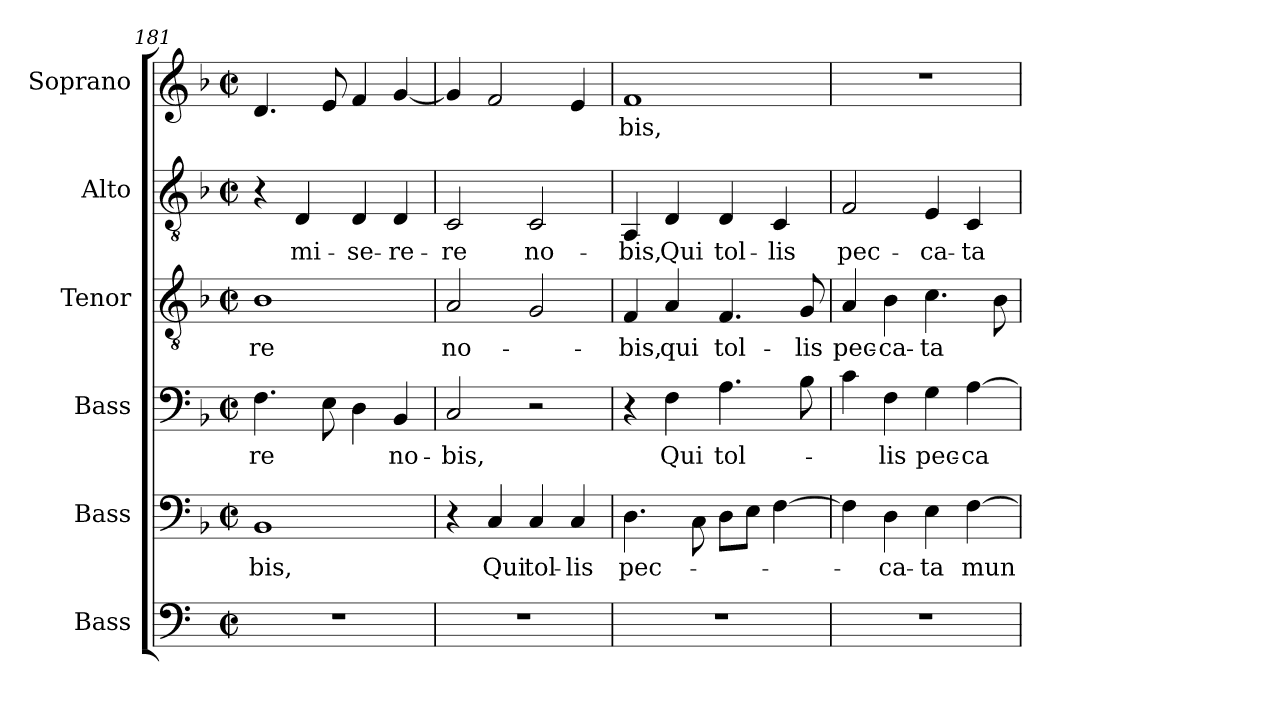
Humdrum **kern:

**kern	**kern	**text	**kern	**text	**kern	**text	**kern	**text	**kern	**text
*part6	*part5	*part5	*part4	*part4	*part3	*part3	*part2	*part2	*part1	*part1
*staff6	*staff5	*staff5	*staff4	*staff4	*staff3	*staff3	*staff2	*staff2	*staff1	*staff1
*I"Bass	*I"Bass	*	*I"Bass	*	*I"Tenor	*	*I"Alto	*	*I"Soprano	*
*I'B.	*I'B.	*	*I'B.	*	*I'T.	*	*I'A.	*	*I'S.	*
*clefF4	*clefF4	*	*clefF4	*	*clefGv2	*	*clefGv2	*	*clefG2	*
*	*	*	*	*	*ITrd7c12	*	*	*	*	*
*k[]	*k[b-]	*	*k[b-]	*	*k[b-]	*	*k[b-]	*	*k[b-]	*
*C:	*F:	*	*F:	*	*F:	*	*F:	*	*F:	*
*M2/2	*M2/2	*	*M2/2	*	*M2/2	*	*M2/2	*	*M2/2	*
*met(c|)	*met(c|)	*	*met(c|)	*	*met(c|)	*	*met(c|)	*	*met(c|)	*
=181	=181	=181	=181	=181	=181	=181	=181	=181	=181	=181
!	!	!LO:LY:b:color=#000000	!	!	!	!	!	!	!	!
!	!	!	!	!LO:LY:b:color=#000000	!	!	!	!	!	!
!	!	!	!	!	!	!LO:LY:b:color=#000000	!	!	!	!
1r	1BB-i	-bis,	4.Fi\	-re	1BB-i	-re	4r	.	4.di/	.
!	!	!	!	!	!	!	!	!LO:LY:b:color=#000000	!	!
.	.	.	.	.	.	.	4Di/	mi-	.	.
.	.	.	8Ei\	.	.	.	.	.	8ei/	.
!	!	!	!	!	!	!	!	!LO:LY:b:color=#000000	!	!
.	.	.	4Di\	.	.	.	4Di/	-se-	4fi/	.
!	!	!	!	!LO:LY:b:color=#000000	!	!	!	!	!	!
!	!	!	!	!	!	!	!	!LO:LY:b:color=#000000	!	!
.	.	.	4BB-i/	no-	.	.	4Di/	-re-	[4gi/	.
=182	=182	=182	=182	=182	=182	=182	=182	=182	=182	=182
!	!	!	!	!LO:LY:b:color=#000000	!	!	!	!	!	!
!	!	!	!	!	!	!LO:LY:b:color=#000000	!	!	!	!
!	!	!	!	!	!	!	!	!LO:LY:b:color=#000000	!	!
1r	4r	.	2Ci/	-bis,	2AAi/	no-	2Ci/	-re	4gi/]	.
!	!	!LO:LY:b:color=#000000	!	!	!	!	!	!	!	!
.	4Ci/	Qui	.	.	.	.	.	.	2fi/	.
!	!	!LO:LY:b:color=#000000	!	!	!	!	!	!	!	!
!	!	!	!	!	!	!	!	!LO:LY:b:color=#000000	!	!
.	4Ci/	tol-	2r	.	2GGi/	.	2Ci/	no-	.	.
!	!	!LO:LY:b:color=#000000	!	!	!	!	!	!	!	!
.	4Ci/	-lis	.	.	.	.	.	.	4ei/	.
=183	=183	=183	=183	=183	=183	=183	=183	=183	=183	=183
!	!	!LO:LY:b:color=#000000	!	!	!	!	!	!	!	!
!	!	!	!	!	!	!LO:LY:b:color=#000000	!	!	!	!
!	!	!	!	!	!	!	!	!LO:LY:b:color=#000000	!	!
!	!	!	!	!	!	!	!	!	!	!LO:LY:b:color=#000000
1r	4.Di\	pec-	4r	.	4FFi/	-bis,	4AAi/	-bis,	1fi	-bis,
!	!	!	!	!LO:LY:b:color=#000000	!	!	!	!	!	!
!	!	!	!	!	!	!LO:LY:b:color=#000000	!	!	!	!
!	!	!	!	!	!	!	!	!LO:LY:b:color=#000000	!	!
.	.	.	4Fi\	Qui	4AAi/	qui	4Di/	Qui	.	.
.	8Ci\	.	.	.	.	.	.	.	.	.
!	!	!	!	!LO:LY:b:color=#000000	!	!	!	!	!	!
!	!	!	!	!	!	!LO:LY:b:color=#000000	!	!	!	!
!	!	!	!	!	!	!	!	!LO:LY:b:color=#000000	!	!
.	8Di\L	.	4.Ai\	tol-	4.FFi/	tol-	4Di/	tol-	.	.
.	8Ei\J	.	.	.	.	.	.	.	.	.
!	!	!	!	!	!	!	!	!LO:LY:b:color=#000000	!	!
.	[4Fi\	.	.	.	.	.	4Ci/	-lis	.	.
!	!	!	!	!	!	!LO:LY:b:color=#000000	!	!	!	!
.	.	.	8B-i\	.	8GGi/	-lis	.	.	.	.
=184	=184	=184	=184	=184	=184	=184	=184	=184	=184	=184
!	!	!	!	!	!	!LO:LY:b:color=#000000	!	!	!	!
!	!	!	!	!	!	!	!	!LO:LY:b:color=#000000	!	!
1r	4Fi\]	.	4ci\	.	4AAi/	pec-	2Fi/	pec-	1r	.
!	!	!LO:LY:b:color=#000000	!	!	!	!	!	!	!	!
!	!	!	!	!LO:LY:b:color=#000000	!	!	!	!	!	!
!	!	!	!	!	!	!LO:LY:b:color=#000000	!	!	!	!
.	4Di\	-ca-	4Fi\	-lis	4BB-i\	-ca-	.	.	.	.
!	!	!LO:LY:b:color=#000000	!	!	!	!	!	!	!	!
!	!	!	!	!LO:LY:b:color=#000000	!	!	!	!	!	!
!	!	!	!	!	!	!LO:LY:b:color=#000000	!	!	!	!
!	!	!	!	!	!	!	!	!LO:LY:b:color=#000000	!	!
.	4Ei\	-ta	4Gi\	pec-	4.Ci\	-ta	4Ei/	-ca-	.	.
!	!	!LO:LY:b:color=#000000	!	!	!	!	!	!	!	!
!	!	!	!	!LO:LY:b:color=#000000	!	!	!	!	!	!
!	!	!	!	!	!	!	!	!LO:LY:b:color=#000000	!	!
.	[4Fi\	mun-	[4Ai\	-ca-	.	.	4Ci/	-ta	.	.
.	.	.	.	.	8BB-i\	.	.	.	.	.
=	=	=	=	=	=	=	=	=	=	=
*-	*-	*-	*-	*-	*-	*-	*-	*-	*-	*-
